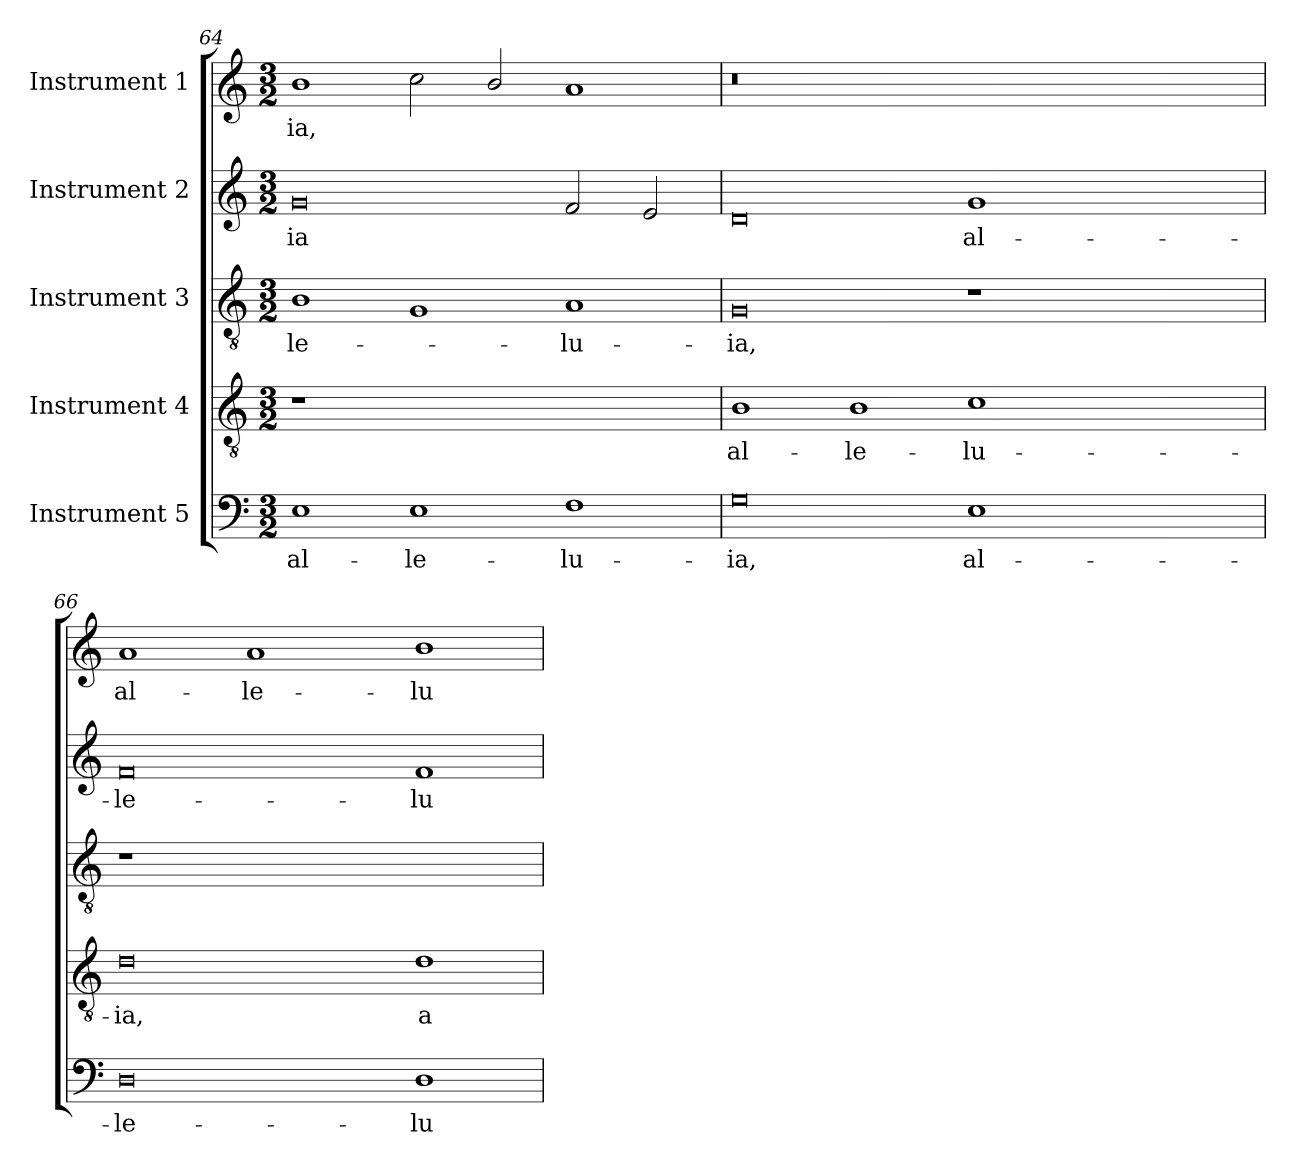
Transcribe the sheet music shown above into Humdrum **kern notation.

**kern	**text	**kern	**text	**kern	**text	**kern	**text	**kern	**text
*part5	*part5	*part4	*part4	*part3	*part3	*part2	*part2	*part1	*part1
*staff5	*staff5	*staff4	*staff4	*staff3	*staff3	*staff2	*staff2	*staff1	*staff1
*I"Instrument 5	*	*I"Instrument 4	*	*I"Instrument 3	*	*I"Instrument 2	*	*I"Instrument 1	*
*clefF4	*	*clefGv2	*	*clefGv2	*	*clefG2	*	*clefG2	*
*M3/2	*	*M3/2	*	*M3/2	*	*M3/2	*	*M3/2	*
=64	=64	=64	=64	=64	=64	=64	=64	=64	=64
!	!LO:LY:b:cj	!LO:N:vis=1	!	!	!LO:LY:b:cj	!	!LO:LY:b:cj	!	!LO:LY:b:cj
1E	al-	1.r	.	1B	-le-	0g	-ia	1b	-ia,
!	!LO:LY:b:cj	!	!	!	!	!	!	!	!
1E	-le-	.	.	1G	.	.	.	2cc\	.
.	.	1.ryy	.	.	.	.	.	2b/	.
!	!LO:LY:b:cj	!	!	!	!LO:LY:b:cj	!	!	!	!
1F	-lu-	.	.	1A	-lu-	2f/	.	1a	.
.	.	.	.	.	.	2e/	.	.	.
=65	=65	=65	=65	=65	=65	=65	=65	=65	=65
!	!LO:LY:b:cj	!	!LO:LY:b:cj	!	!LO:LY:b:cj	!	!	!	!
0G	-ia,	1B	al-	0G	-ia,	0d	.	0.r	.
!	!	!	!LO:LY:b:cj	!	!	!	!	!	!
.	.	1B	-le-	.	.	.	.	.	.
!	!LO:LY:b:cj	!	!LO:LY:b:cj	!LO:N:vis=1	!	!	!LO:LY:b:cj	!	!
1E	al-	1c	-lu-	0.r	.	1g	al-	.	.
0ryy	.	0ryy	.	.	.	0ryy	.	0ryy	.
!!LO:PB:g=z
=66	=66	=66	=66	=66	=66	=66	=66	=66	=66
!	!LO:LY:b:rj	!	!LO:LY:b:cj	!LO:N:vis=1	!	!	!LO:LY:b:rj	!	!LO:LY:b:cj
0D	-le-	0d	-ia,	1.r	.	0f	-le-	1a	al-
!	!	!	!	!	!	!	!	!	!LO:LY:b:cj
.	.	.	.	.	.	.	.	1a	-le-
.	.	.	.	1.ryy	.	.	.	.	.
!	!LO:LY:b:cj	!	!LO:LY:b:rj	!	!	!	!LO:LY:b:cj	!	!LO:LY:b:cj
1D	-lu-	1d	a-	.	.	1f	-lu-	1b	-lu-
=	=	=	=	=	=	=	=	=	=
*-	*-	*-	*-	*-	*-	*-	*-	*-	*-
